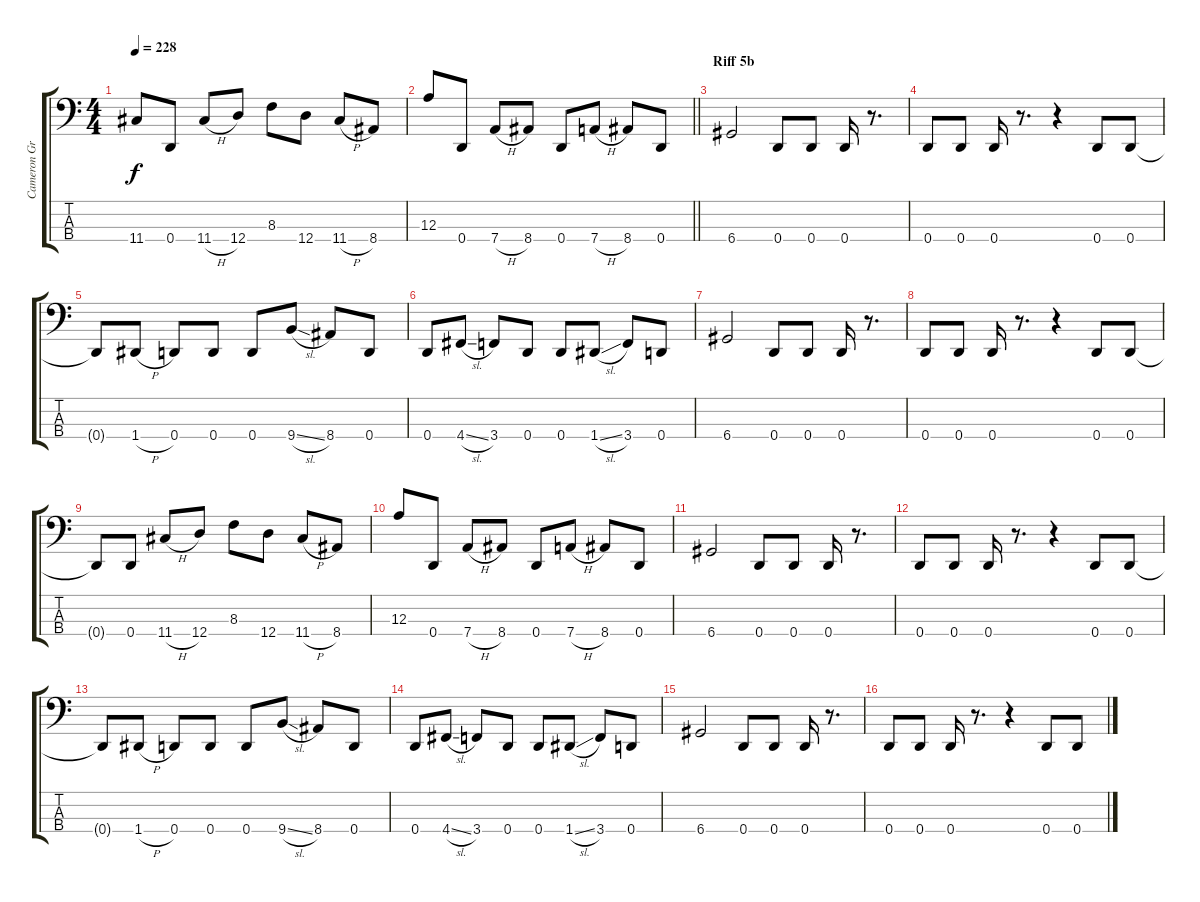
\track ("Cameron Grant" "Cameron Gr") {instrument electricbasspick}
\staff {score tabs}
\tuning (G2 D2 A1 D1) {hide}
\ts (4 4)
\tempo 228
\clef f4
\ks c
11.4{t}.8{dy f} 0.4.8 11.4{h}.8 12.4.8 8.3.8 12.4.8 11.4{h}.8 8.4.8 |
\barLineRight lightlight
12.3.8 0.4.8 7.4{h}.8 8.4.8 0.4.8 7.4{h}.8 8.4.8 0.4.8 |
\section ("" "Riff 5b")
6.4.2 0.4.8 0.4.8 0.4.16 r.8{d} |
0.4.8 0.4.8 0.4.16 r.8{d} r.4 0.4.8 0.4.8 |
0.4{t}.8 1.4{h}.8 0.4.8 0.4.8 0.4.8 9.4{sl}.8 8.4.8 0.4.8 |
0.4.8 4.4{sl}.8 3.4.8 0.4.8 0.4.8 1.4{sl}.8 3.4.8 0.4.8 |
6.4.2 0.4.8 0.4.8 0.4.16 r.8{d} |
0.4.8 0.4.8 0.4.16 r.8{d} r.4 0.4.8 0.4.8 |
0.4{t}.8 0.4.8 11.4{h}.8 12.4.8 8.3.8 12.4.8 11.4{h}.8 8.4.8 |
12.3.8 0.4.8 7.4{h}.8 8.4.8 0.4.8 7.4{h}.8 8.4.8 0.4.8 |
6.4.2 0.4.8 0.4.8 0.4.16 r.8{d} |
0.4.8 0.4.8 0.4.16 r.8{d} r.4 0.4.8 0.4.8 |
0.4{t}.8 1.4{h}.8 0.4.8 0.4.8 0.4.8 9.4{sl}.8 8.4.8 0.4.8 |
0.4.8 4.4{sl}.8 3.4.8 0.4.8 0.4.8 1.4{sl}.8 3.4.8 0.4.8 |
6.4.2 0.4.8 0.4.8 0.4.16 r.8{d} |
0.4.8 0.4.8 0.4.16 r.8{d} r.4 0.4.8 0.4.8
